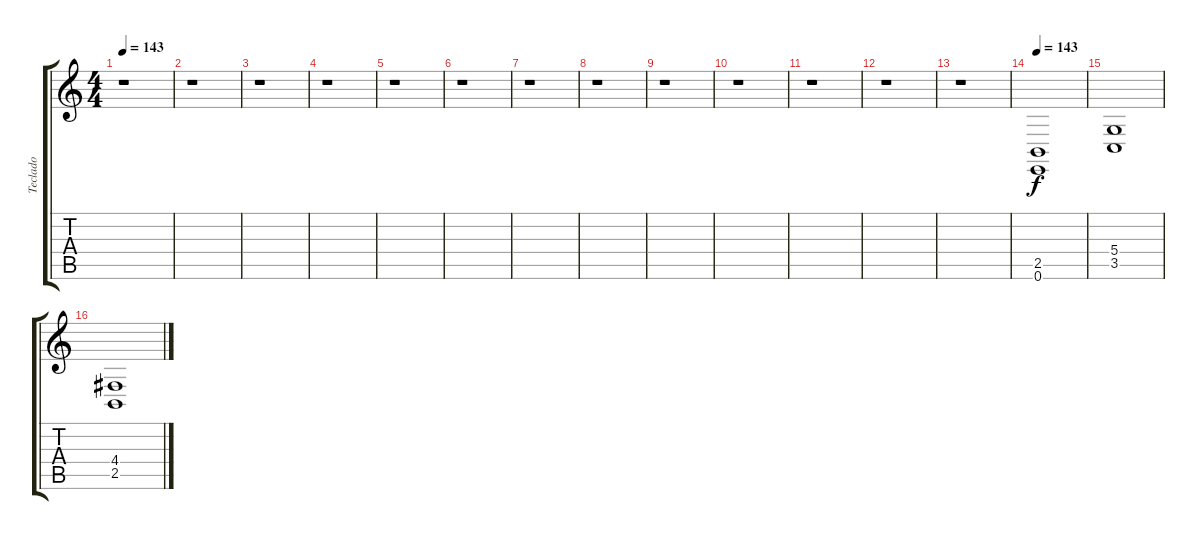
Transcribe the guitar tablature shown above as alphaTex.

\track ("Teclado" "Teclado") {instrument choiraahs}
\staff {score tabs}
\tuning (E4 B3 G3 D3 A2 E2) {hide}
\ts (4 4)
\tempo 143
\tempo 120
\tempo 143
\clef g2
\ks c
r.1{dy f instrument choiraahs} |
r.1 |
r.1 |
r.1 |
r.1 |
r.1 |
r.1 |
r.1 |
r.1 |
r.1 |
r.1 |
r.1 |
r.1 |
\tempo 143
(2.5 0.6).1 |
(5.4 3.5).1 |
(4.4 2.5).1
